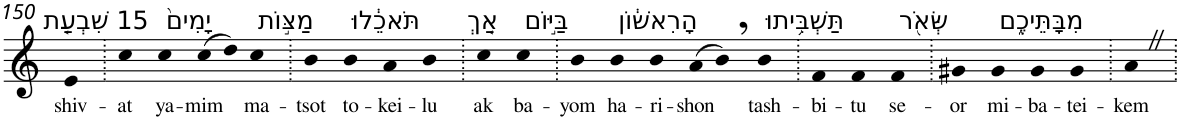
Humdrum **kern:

**kern	**text
*part1	*part1
*staff1	*staff1
*I"Piano	*
*I'Pno	*
!!LO:PB:g=z
*clefG2	*
*k[]	*
=150	=150
!LO:TX:a:t=15 שִׁבְעַ֤ת	!
!	!LO:LY:b
4e	shiv-
=151.	=151.
!	!LO:LY:b
4cc	-at
!LO:TX:a:t=יָמִים֙	!
!	!LO:LY:b
4cc	ya-
!	!LO:LY:b
(>8cc	-mim
8dd)	.
!LO:TX:a:t=מַצּ֣וֹת	!
!	!LO:LY:b
4cc	ma-
=152.	=152.
!	!LO:LY:b
4b	-tsot
!LO:TX:a:t=תֹּאכֵ֔לוּ	!
!	!LO:LY:b
4b	to-
!	!LO:LY:b
4a	-kei-
!	!LO:LY:b
4b	-lu
=153.	=153.
!LO:TX:a:t=אַ֚ךְ	!
!	!LO:LY:b
4cc	ak
!LO:TX:a:t=בַּיּ֣וֹם	!
!	!LO:LY:b
4cc	ba-
=154.	=154.
!	!LO:LY:b
4b	-yom
!LO:TX:a:t=הָרִאשׁ֔וֹן	!
!	!LO:LY:b
4b	ha-
!	!LO:LY:b
4b	-ri-
!	!LO:LY:b
(>8a	-shon
8b,)	.
!LO:TX:a:t=תַּשְׁבִּ֥יתוּ	!
!	!LO:LY:b
4b	tash-
=155.	=155.
!	!LO:LY:b
4f	-bi-
!	!LO:LY:b
4f	-tu
!LO:TX:a:t=שְּׂאֹ֖ר	!
!	!LO:LY:b
4f	se-
=156.	=156.
!	!LO:LY:b
4g#X	-or
!LO:TX:a:t=מִבָּתֵּיכֶ֑ם	!
!	!LO:LY:b
4g#	mi-
!	!LO:LY:b
4g#	-ba-
!	!LO:LY:b
4g#	-tei-
=157.	=157.
!	!LO:LY:b
4aZ	-kem
=.	=.
*-	*-
